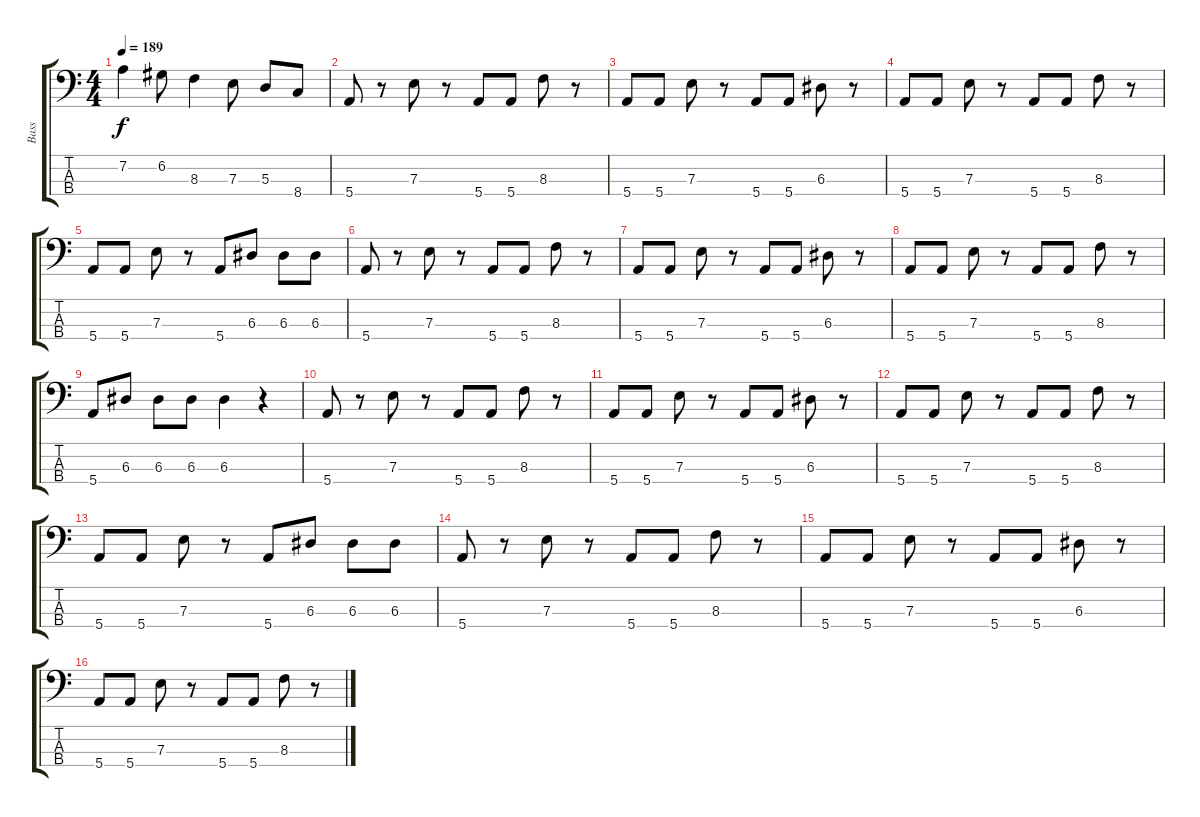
\track ("Bass" "Bass") {instrument electricbassfinger}
\staff {score tabs}
\tuning (G2 D2 A1 E1) {hide}
\ts (4 4)
\tempo 189
\clef f4
\ks c
7.2.4{dy f} 6.2.8 8.3.4 7.3.8 5.3.8 8.4.8 |
5.4.8 r.8 7.3.8 r.8 5.4.8 5.4.8 8.3.8 r.8 |
5.4.8 5.4.8 7.3.8 r.8 5.4.8 5.4.8 6.3.8 r.8 |
5.4.8 5.4.8 7.3.8 r.8 5.4.8 5.4.8 8.3.8 r.8 |
5.4.8 5.4.8 7.3.8 r.8 5.4.8 6.3.8 6.3.8 6.3.8 |
5.4.8 r.8 7.3.8 r.8 5.4.8 5.4.8 8.3.8 r.8 |
5.4.8 5.4.8 7.3.8 r.8 5.4.8 5.4.8 6.3.8 r.8 |
5.4.8 5.4.8 7.3.8 r.8 5.4.8 5.4.8 8.3.8 r.8 |
5.4.8 6.3.8 6.3.8 6.3.8 6.3.4 r.4 |
5.4.8 r.8 7.3.8 r.8 5.4.8 5.4.8 8.3.8 r.8 |
5.4.8 5.4.8 7.3.8 r.8 5.4.8 5.4.8 6.3.8 r.8 |
5.4.8 5.4.8 7.3.8 r.8 5.4.8 5.4.8 8.3.8 r.8 |
5.4.8 5.4.8 7.3.8 r.8 5.4.8 6.3.8 6.3.8 6.3.8 |
5.4.8 r.8 7.3.8 r.8 5.4.8 5.4.8 8.3.8 r.8 |
5.4.8 5.4.8 7.3.8 r.8 5.4.8 5.4.8 6.3.8 r.8 |
5.4.8 5.4.8 7.3.8 r.8 5.4.8 5.4.8 8.3.8 r.8
